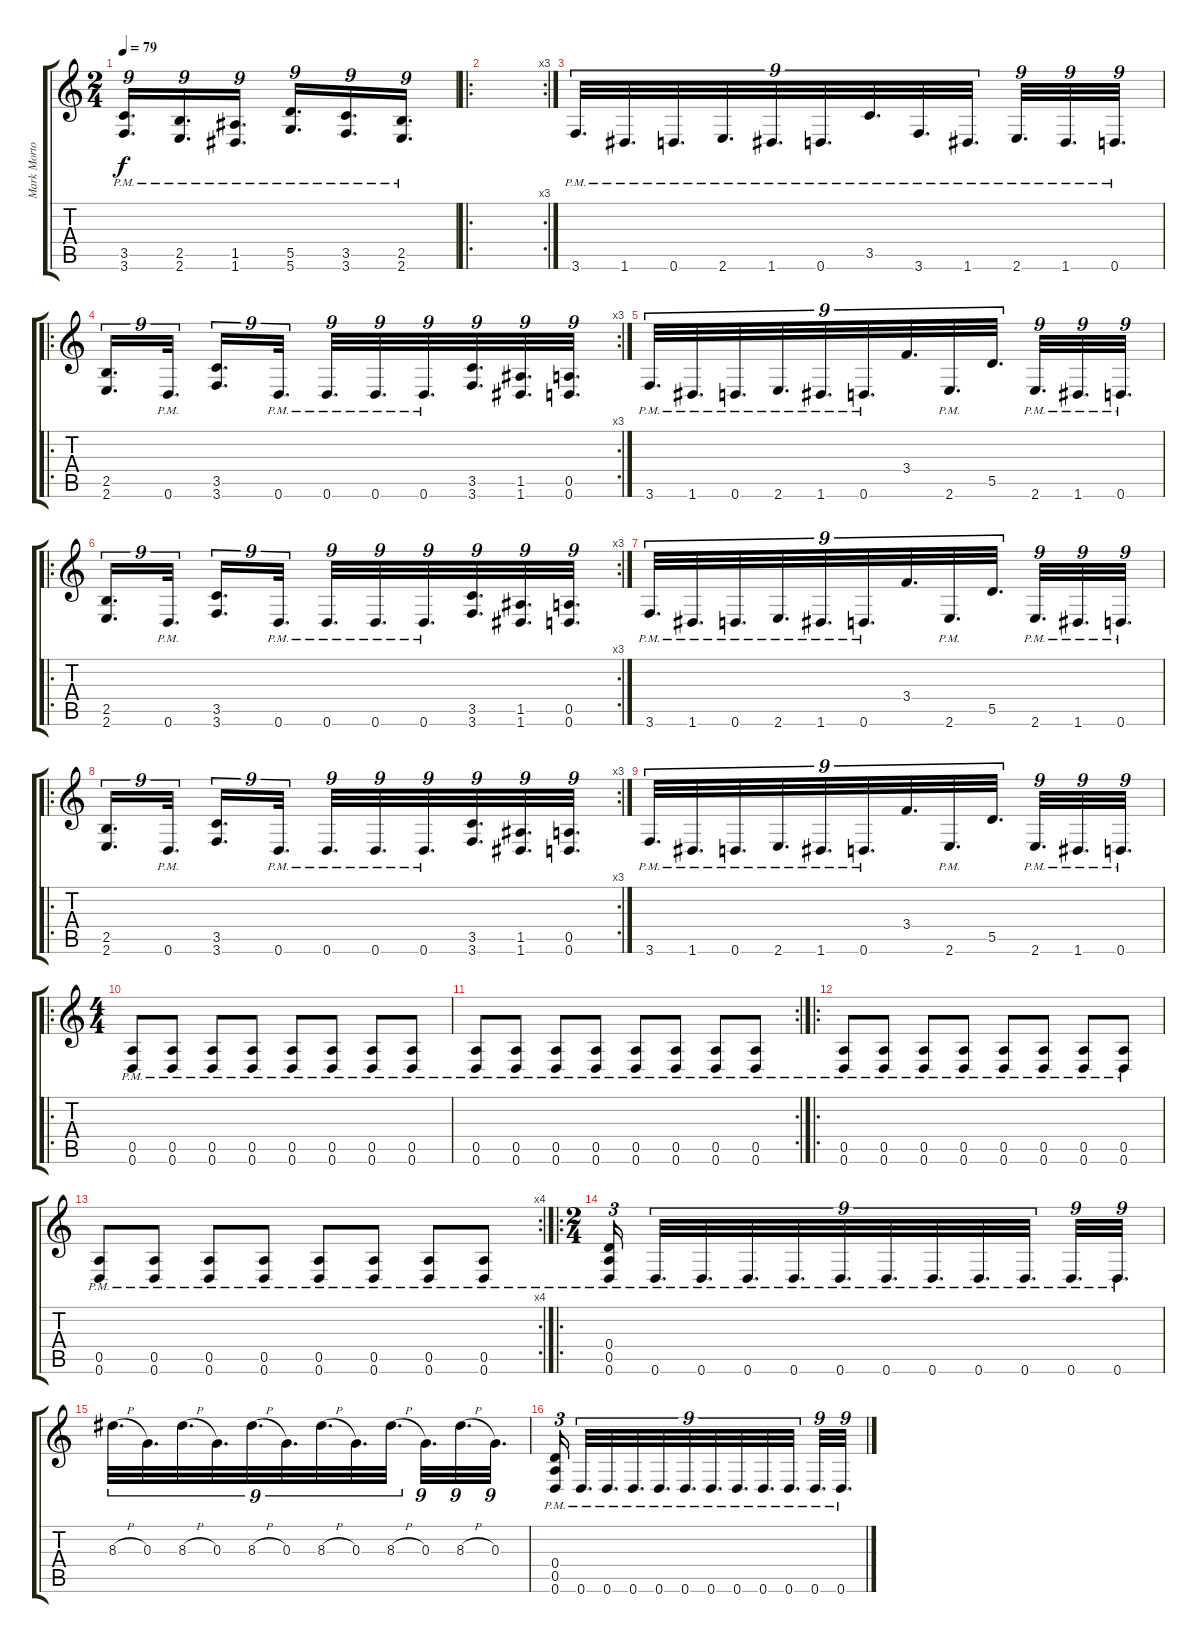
\track ("Mark Morton" "Mark Morto") {instrument distortionguitar}
\staff {score tabs}
\tuning (E4 B3 G3 D3 A2 D2) {hide}
\ts (2 4)
\tempo 79
\clef g2
\ks c
(3.5{pm} 3.6{pm}).16{d tu (9 8) dy f} (2.5{pm} 2.6{pm}).16{d tu (9 8)} (1.5{pm} 1.6{pm}).16{d tu (9 8)} (5.5{pm} 5.6{pm}).16{d tu (9 8)} (3.5{pm} 3.6{pm}).16{d tu (9 8)} (2.5{pm} 2.6{pm}).16{d tu (9 8)} |
\ro
\rc 3
|
3.6{pm}.32{d tu (9 8)} 1.6{pm}.32{d tu (9 8)} 0.6{pm}.32{d tu (9 8)} 2.6{pm}.32{d tu (9 8)} 1.6{pm}.32{d tu (9 8)} 0.6{pm}.32{d tu (9 8)} 3.5{pm}.32{d tu (9 8)} 3.6{pm}.32{d tu (9 8)} 1.6{pm}.32{d tu (9 8)} 2.6{pm}.32{d tu (9 8)} 1.6{pm}.32{d tu (9 8)} 0.6{pm}.32{d tu (9 8)} |
\ro
\rc 3
(2.5 2.6).16{d tu (9 8)} 0.6{pm}.32{d tu (9 8)} (3.5 3.6).16{d tu (9 8)} 0.6{pm}.32{d tu (9 8)} 0.6{pm}.32{d tu (9 8)} 0.6{pm}.32{d tu (9 8)} 0.6{pm}.32{d tu (9 8)} (3.5 3.6).32{d tu (9 8)} (1.5 1.6).32{d tu (9 8)} (0.5 0.6).32{d tu (9 8)} |
3.6{pm}.32{d tu (9 8)} 1.6{pm}.32{d tu (9 8)} 0.6{pm}.32{d tu (9 8)} 2.6{pm}.32{d tu (9 8)} 1.6{pm}.32{d tu (9 8)} 0.6{pm}.32{d tu (9 8)} 3.4.32{d tu (9 8)} 2.6{pm}.32{d tu (9 8)} 5.5.32{d tu (9 8)} 2.6{pm}.32{d tu (9 8)} 1.6{pm}.32{d tu (9 8)} 0.6{pm}.32{d tu (9 8)} |
\ro
\rc 3
(2.5 2.6).16{d tu (9 8)} 0.6{pm}.32{d tu (9 8)} (3.5 3.6).16{d tu (9 8)} 0.6{pm}.32{d tu (9 8)} 0.6{pm}.32{d tu (9 8)} 0.6{pm}.32{d tu (9 8)} 0.6{pm}.32{d tu (9 8)} (3.5 3.6).32{d tu (9 8)} (1.5 1.6).32{d tu (9 8)} (0.5 0.6).32{d tu (9 8)} |
3.6{pm}.32{d tu (9 8)} 1.6{pm}.32{d tu (9 8)} 0.6{pm}.32{d tu (9 8)} 2.6{pm}.32{d tu (9 8)} 1.6{pm}.32{d tu (9 8)} 0.6{pm}.32{d tu (9 8)} 3.4.32{d tu (9 8)} 2.6{pm}.32{d tu (9 8)} 5.5.32{d tu (9 8)} 2.6{pm}.32{d tu (9 8)} 1.6{pm}.32{d tu (9 8)} 0.6{pm}.32{d tu (9 8)} |
\ro
\rc 3
(2.5 2.6).16{d tu (9 8)} 0.6{pm}.32{d tu (9 8)} (3.5 3.6).16{d tu (9 8)} 0.6{pm}.32{d tu (9 8)} 0.6{pm}.32{d tu (9 8)} 0.6{pm}.32{d tu (9 8)} 0.6{pm}.32{d tu (9 8)} (3.5 3.6).32{d tu (9 8)} (1.5 1.6).32{d tu (9 8)} (0.5 0.6).32{d tu (9 8)} |
3.6{pm}.32{d tu (9 8)} 1.6{pm}.32{d tu (9 8)} 0.6{pm}.32{d tu (9 8)} 2.6{pm}.32{d tu (9 8)} 1.6{pm}.32{d tu (9 8)} 0.6{pm}.32{d tu (9 8)} 3.4.32{d tu (9 8)} 2.6{pm}.32{d tu (9 8)} 5.5.32{d tu (9 8)} 2.6{pm}.32{d tu (9 8)} 1.6{pm}.32{d tu (9 8)} 0.6{pm}.32{d tu (9 8)} |
\ro
\ts (4 4)
(0.5{pm} 0.6{pm}).8 (0.5{pm} 0.6{pm}).8 (0.5{pm} 0.6{pm}).8 (0.5{pm} 0.6{pm}).8 (0.5{pm} 0.6{pm}).8 (0.5{pm} 0.6{pm}).8 (0.5{pm} 0.6{pm}).8 (0.5{pm} 0.6{pm}).8 |
\rc 2
(0.5{pm} 0.6{pm}).8 (0.5{pm} 0.6{pm}).8 (0.5{pm} 0.6{pm}).8 (0.5{pm} 0.6{pm}).8 (0.5{pm} 0.6{pm}).8 (0.5{pm} 0.6{pm}).8 (0.5{pm} 0.6{pm}).8 (0.5{pm} 0.6{pm}).8 |
\ro
(0.5{pm} 0.6{pm}).8 (0.5{pm} 0.6{pm}).8 (0.5{pm} 0.6{pm}).8 (0.5{pm} 0.6{pm}).8 (0.5{pm} 0.6{pm}).8 (0.5{pm} 0.6{pm}).8 (0.5{pm} 0.6{pm}).8 (0.5{pm} 0.6{pm}).8 |
\rc 4
(0.5{pm} 0.6{pm}).8 (0.5{pm} 0.6{pm}).8 (0.5{pm} 0.6{pm}).8 (0.5{pm} 0.6{pm}).8 (0.5{pm} 0.6{pm}).8 (0.5{pm} 0.6{pm}).8 (0.5{pm} 0.6{pm}).8 (0.5{pm} 0.6{pm}).8 |
\ro
\ts (2 4)
(0.4 0.5{pm} 0.6{pm}).16{tu (3 2)} 0.6{pm}.32{d tu (9 8)} 0.6{pm}.32{d tu (9 8)} 0.6{pm}.32{d tu (9 8)} 0.6{pm}.32{d tu (9 8)} 0.6{pm}.32{d tu (9 8)} 0.6{pm}.32{d tu (9 8)} 0.6{pm}.32{d tu (9 8)} 0.6{pm}.32{d tu (9 8)} 0.6{pm}.32{d tu (9 8)} 0.6{pm}.32{d tu (9 8)} 0.6{pm}.32{d tu (9 8)} |
8.3{h}.32{d tu (9 8)} 0.3.32{d tu (9 8)} 8.3{h}.32{d tu (9 8)} 0.3.32{d tu (9 8)} 8.3{h}.32{d tu (9 8)} 0.3.32{d tu (9 8)} 8.3{h}.32{d tu (9 8)} 0.3.32{d tu (9 8)} 8.3{h}.32{d tu (9 8)} 0.3.32{d tu (9 8)} 8.3{h}.32{d tu (9 8)} 0.3.32{d tu (9 8)} |
(0.4 0.5{pm} 0.6{pm}).16{tu (3 2)} 0.6{pm}.32{d tu (9 8)} 0.6{pm}.32{d tu (9 8)} 0.6{pm}.32{d tu (9 8)} 0.6{pm}.32{d tu (9 8)} 0.6{pm}.32{d tu (9 8)} 0.6{pm}.32{d tu (9 8)} 0.6{pm}.32{d tu (9 8)} 0.6{pm}.32{d tu (9 8)} 0.6{pm}.32{d tu (9 8)} 0.6{pm}.32{d tu (9 8)} 0.6{pm}.32{d tu (9 8)}
